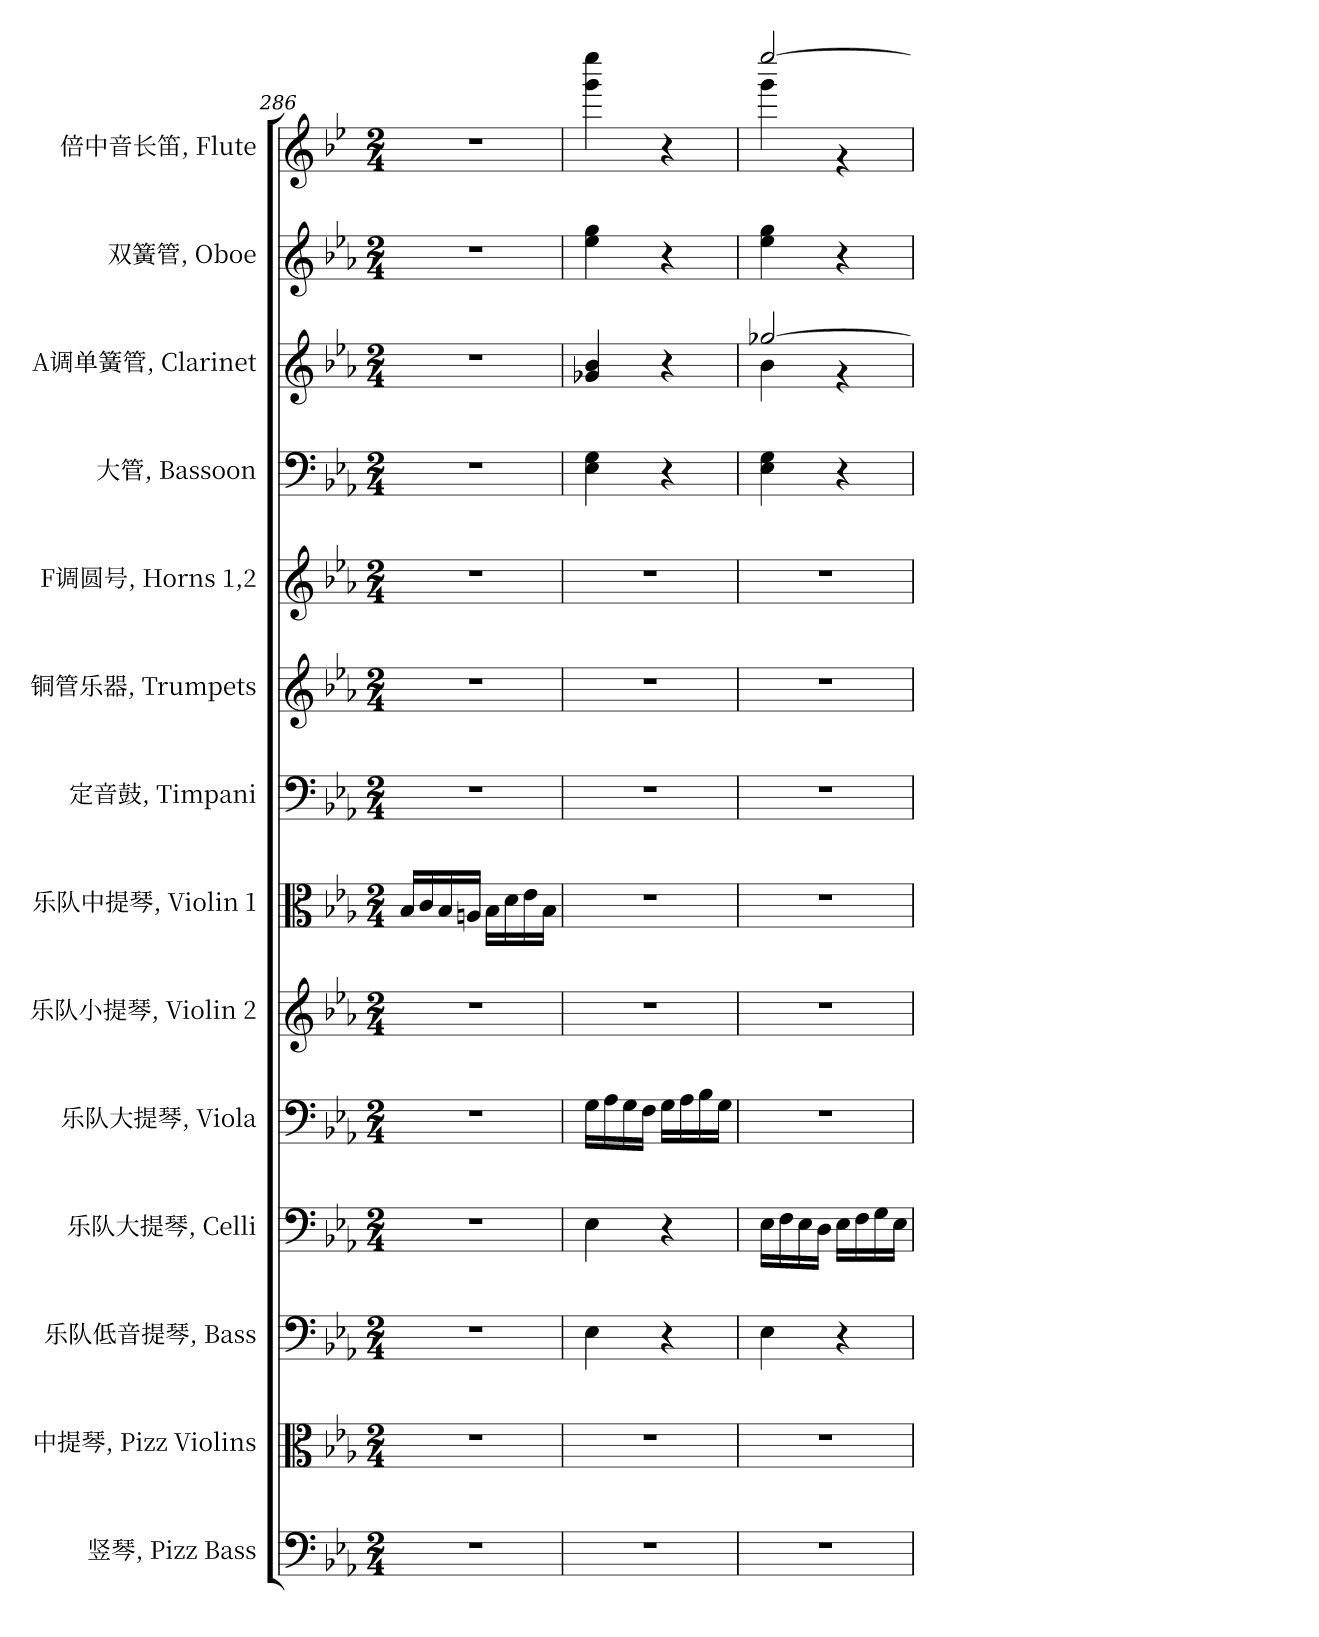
**kern	**kern	**kern	**kern	**kern	**kern	**kern	**kern	**kern	**kern	**kern	**kern	**kern	**kern
*part14	*part13	*part12	*part11	*part10	*part9	*part8	*part7	*part6	*part5	*part4	*part3	*part2	*part1
*staff14	*staff13	*staff12	*staff11	*staff10	*staff9	*staff8	*staff7	*staff6	*staff5	*staff4	*staff3	*staff2	*staff1
*I"竖琴, Pizz Bass	*I"中提琴, Pizz Violins	*I"乐队低音提琴, Bass	*I"乐队大提琴, Celli	*I"乐队大提琴, Viola	*I"乐队小提琴, Violin 2	*I"乐队中提琴, Violin 1	*I"定音鼓, Timpani	*I"铜管乐器, Trumpets	*I"F调圆号, Horns 1,2	*I"大管, Bassoon	*I"A调单簧管, Clarinet	*I"双簧管, Oboe	*I"倍中音长笛, Flute
*	*	*	*	*	*	*	*I'Timp.	*	*I'F Hn.	*I'Bsn.	*I'A Cl.	*I'Ob.	*
!!LO:PB:g=z
*clefF4	*clefC3	*clefF4	*clefF4	*clefF4	*clefG2	*clefC3	*clefF4	*clefG2	*clefG2	*clefF4	*clefG2	*clefG2	*clefG2
*	*	*ITrd7c12	*	*	*	*	*	*	*ITrd4c7	*	*ITrd2c3	*	*ITrd10c17
*k[b-e-a-]	*k[b-e-a-]	*k[b-e-a-]	*k[b-e-a-]	*k[b-e-a-]	*k[b-e-a-]	*k[b-e-a-]	*k[b-e-a-]	*k[b-e-a-]	*k[b-e-a-d-]	*k[b-e-a-]	*k[]	*k[b-e-a-]	*k[b-e-]
*M2/4	*M2/4	*M2/4	*M2/4	*M2/4	*M2/4	*M2/4	*M2/4	*M2/4	*M2/4	*M2/4	*M2/4	*M2/4	*M2/4
=286	=286	=286	=286	=286	=286	=286	=286	=286	=286	=286	=286	=286	=286
2r	2r	2r	2r	2r	2r	16B-/LL	2r	2r	2r	2r	2r	2r	2r
.	.	.	.	.	.	16c/	.	.	.	.	.	.	.
.	.	.	.	.	.	16B-/	.	.	.	.	.	.	.
.	.	.	.	.	.	16An/JJ	.	.	.	.	.	.	.
.	.	.	.	.	.	16B-\LL	.	.	.	.	.	.	.
.	.	.	.	.	.	16d\	.	.	.	.	.	.	.
.	.	.	.	.	.	16e-\	.	.	.	.	.	.	.
.	.	.	.	.	.	16B-\JJ	.	.	.	.	.	.	.
=287	=287	=287	=287	=287	=287	=287	=287	=287	=287	=287	=287	=287	=287
2r	2r	4EE-\	4E-\	16G\LL	2r	2r	2r	2r	2r	4E-\ 4G\	4e-X/ 4g/	4ee-\ 4gg\	4gg\ 4eee-\
.	.	.	.	16A-\	.	.	.	.	.	.	.	.	.
.	.	.	.	16G\	.	.	.	.	.	.	.	.	.
.	.	.	.	16F\JJ	.	.	.	.	.	.	.	.	.
.	.	4r	4r	16G\LL	.	.	.	.	.	4r	4r	4r	4r
.	.	.	.	16A-\	.	.	.	.	.	.	.	.	.
.	.	.	.	16B-\	.	.	.	.	.	.	.	.	.
.	.	.	.	16G\JJ	.	.	.	.	.	.	.	.	.
=288	=288	=288	=288	=288	=288	=288	=288	=288	=288	=288	=288	=288	=288
*	*	*	*	*	*	*	*	*	*	*	*^	*	*^
2r	2r	4EE-\	16E-\LL	2r	2r	2r	2r	2r	2r	4E-\ 4G\	[2ee-X/	4g\	4ee-\ 4gg\	[2eee-/	4gg\
.	.	.	16F\	.	.	.	.	.	.	.	.	.	.	.	.
.	.	.	16E-\	.	.	.	.	.	.	.	.	.	.	.	.
.	.	.	16D\JJ	.	.	.	.	.	.	.	.	.	.	.	.
.	.	4r	16E-\LL	.	.	.	.	.	.	4r	.	4r	4r	.	4r
.	.	.	16F\	.	.	.	.	.	.	.	.	.	.	.	.
.	.	.	16G\	.	.	.	.	.	.	.	.	.	.	.	.
.	.	.	16E-\JJ	.	.	.	.	.	.	.	.	.	.	.	.
*	*	*	*	*	*	*	*	*	*	*	*v	*v	*	*v	*v
=	=	=	=	=	=	=	=	=	=	=	=	=	=
*-	*-	*-	*-	*-	*-	*-	*-	*-	*-	*-	*-	*-	*-
